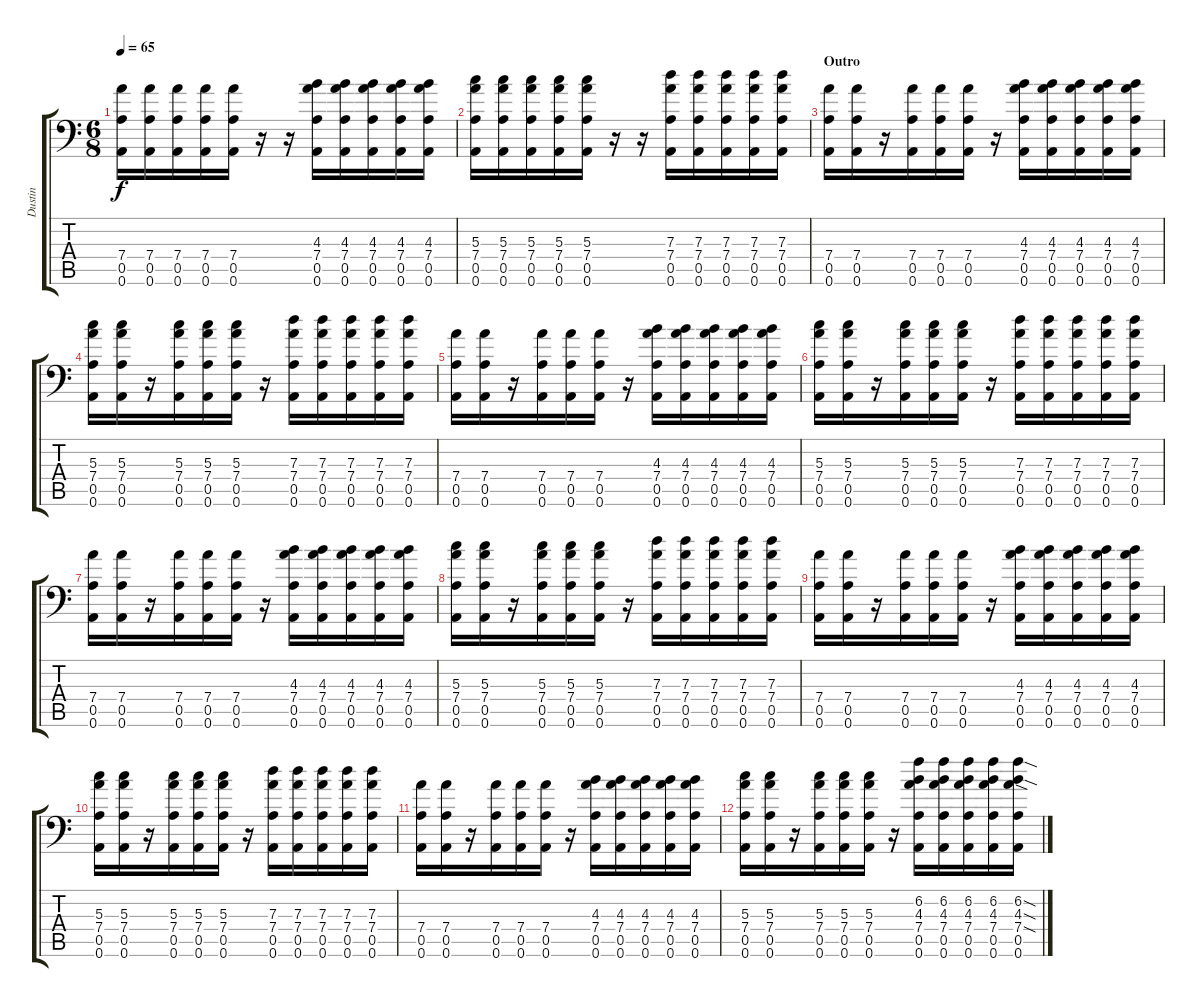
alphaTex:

\track ("Dustin" "Dustin") {instrument distortionguitar}
\staff {score tabs}
\tuning (E4 B3 G3 D3 A2 A1) {hide}
\ts (6 8)
\tempo 65
\clef f4
\ks c
(7.4 0.5 0.6).16{dy f} (7.4 0.5 0.6).16 (7.4 0.5 0.6).16 (7.4 0.5 0.6).16 (7.4 0.5 0.6).16 r.16 r.16 (4.3 7.4 0.5 0.6).16 (4.3 7.4 0.5 0.6).16 (4.3 7.4 0.5 0.6).16 (4.3 7.4 0.5 0.6).16 (4.3 7.4 0.5 0.6).16 |
(5.3 7.4 0.5 0.6).16 (5.3 7.4 0.5 0.6).16 (5.3 7.4 0.5 0.6).16 (5.3 7.4 0.5 0.6).16 (5.3 7.4 0.5 0.6).16 r.16 r.16 (7.3 7.4 0.5 0.6).16 (7.3 7.4 0.5 0.6).16 (7.3 7.4 0.5 0.6).16 (7.3 7.4 0.5 0.6).16 (7.3 7.4 0.5 0.6).16 |
\section ("" "Outro")
(7.4 0.5 0.6).16 (7.4 0.5 0.6).16 r.16 (7.4 0.5 0.6).16 (7.4 0.5 0.6).16 (7.4 0.5 0.6).16 r.16 (4.3 7.4 0.5 0.6).16 (4.3 7.4 0.5 0.6).16 (4.3 7.4 0.5 0.6).16 (4.3 7.4 0.5 0.6).16 (4.3 7.4 0.5 0.6).16 |
(5.3 7.4 0.5 0.6).16 (5.3 7.4 0.5 0.6).16 r.16 (5.3 7.4 0.5 0.6).16 (5.3 7.4 0.5 0.6).16 (5.3 7.4 0.5 0.6).16 r.16 (7.3 7.4 0.5 0.6).16 (7.3 7.4 0.5 0.6).16 (7.3 7.4 0.5 0.6).16 (7.3 7.4 0.5 0.6).16 (7.3 7.4 0.5 0.6).16 |
(7.4 0.5 0.6).16 (7.4 0.5 0.6).16 r.16 (7.4 0.5 0.6).16 (7.4 0.5 0.6).16 (7.4 0.5 0.6).16 r.16 (4.3 7.4 0.5 0.6).16 (4.3 7.4 0.5 0.6).16 (4.3 7.4 0.5 0.6).16 (4.3 7.4 0.5 0.6).16 (4.3 7.4 0.5 0.6).16 |
(5.3 7.4 0.5 0.6).16 (5.3 7.4 0.5 0.6).16 r.16 (5.3 7.4 0.5 0.6).16 (5.3 7.4 0.5 0.6).16 (5.3 7.4 0.5 0.6).16 r.16 (7.3 7.4 0.5 0.6).16 (7.3 7.4 0.5 0.6).16 (7.3 7.4 0.5 0.6).16 (7.3 7.4 0.5 0.6).16 (7.3 7.4 0.5 0.6).16 |
(7.4 0.5 0.6).16 (7.4 0.5 0.6).16 r.16 (7.4 0.5 0.6).16 (7.4 0.5 0.6).16 (7.4 0.5 0.6).16 r.16 (4.3 7.4 0.5 0.6).16 (4.3 7.4 0.5 0.6).16 (4.3 7.4 0.5 0.6).16 (4.3 7.4 0.5 0.6).16 (4.3 7.4 0.5 0.6).16 |
(5.3 7.4 0.5 0.6).16 (5.3 7.4 0.5 0.6).16 r.16 (5.3 7.4 0.5 0.6).16 (5.3 7.4 0.5 0.6).16 (5.3 7.4 0.5 0.6).16 r.16 (7.3 7.4 0.5 0.6).16 (7.3 7.4 0.5 0.6).16 (7.3 7.4 0.5 0.6).16 (7.3 7.4 0.5 0.6).16 (7.3 7.4 0.5 0.6).16 |
(7.4 0.5 0.6).16 (7.4 0.5 0.6).16 r.16 (7.4 0.5 0.6).16 (7.4 0.5 0.6).16 (7.4 0.5 0.6).16 r.16 (4.3 7.4 0.5 0.6).16 (4.3 7.4 0.5 0.6).16 (4.3 7.4 0.5 0.6).16 (4.3 7.4 0.5 0.6).16 (4.3 7.4 0.5 0.6).16 |
(5.3 7.4 0.5 0.6).16 (5.3 7.4 0.5 0.6).16 r.16 (5.3 7.4 0.5 0.6).16 (5.3 7.4 0.5 0.6).16 (5.3 7.4 0.5 0.6).16 r.16 (7.3 7.4 0.5 0.6).16 (7.3 7.4 0.5 0.6).16 (7.3 7.4 0.5 0.6).16 (7.3 7.4 0.5 0.6).16 (7.3 7.4 0.5 0.6).16 |
(7.4 0.5 0.6).16 (7.4 0.5 0.6).16 r.16 (7.4 0.5 0.6).16 (7.4 0.5 0.6).16 (7.4 0.5 0.6).16 r.16 (4.3 7.4 0.5 0.6).16 (4.3 7.4 0.5 0.6).16 (4.3 7.4 0.5 0.6).16 (4.3 7.4 0.5 0.6).16 (4.3 7.4 0.5 0.6).16 |
(5.3 7.4 0.5 0.6).16 (5.3 7.4 0.5 0.6).16 r.16 (5.3 7.4 0.5 0.6).16 (5.3 7.4 0.5 0.6).16 (5.3 7.4 0.5 0.6).16 r.16 (6.2 4.3 7.4 0.5 0.6).16 (6.2 4.3 7.4 0.5 0.6).16 (6.2 4.3 7.4 0.5 0.6).16 (6.2 4.3 7.4 0.5 0.6).16 (6.2{sod} 4.3{sod} 7.4{sod} 0.5 0.6).16
